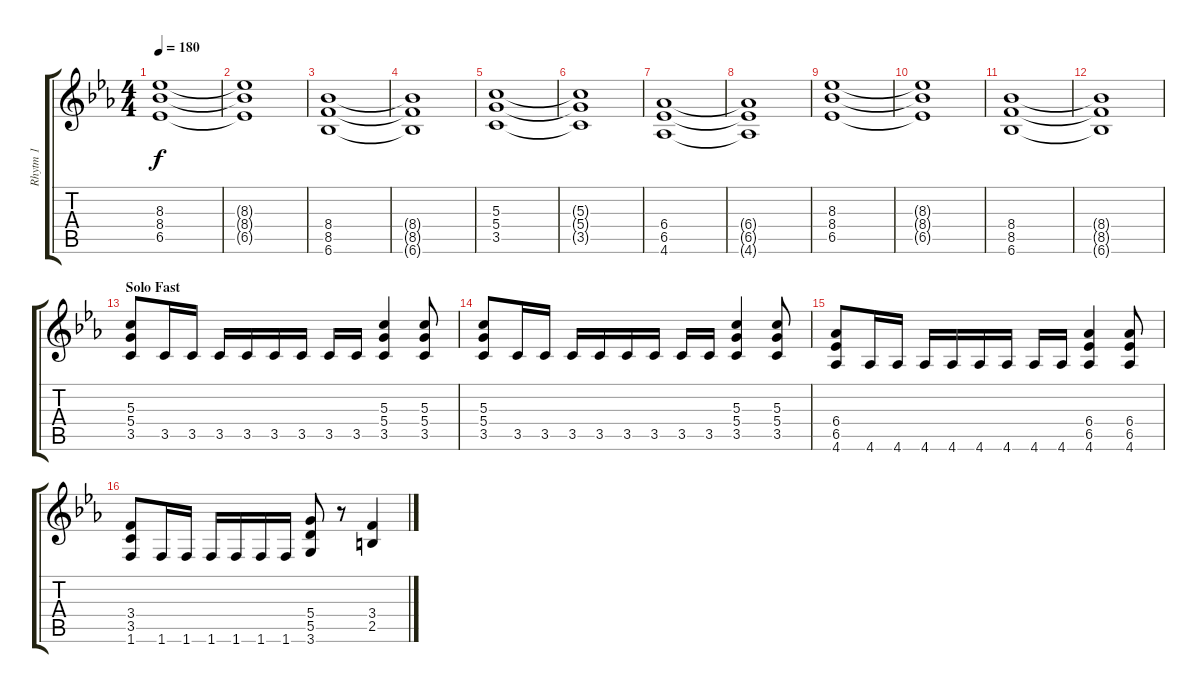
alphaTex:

\track ("Rhytm 1" "Rhytm 1") {instrument overdrivenguitar}
\staff {score tabs}
\tuning (E4 B3 G3 D3 A2 E2) {hide}
\ts (4 4)
\tempo 180
\clef g2
\ks eb
(8.3 8.4 6.5).1{dy f} |
(8.3{t} 8.4{t} 6.5{t}).1 |
(8.4 8.5 6.6).1 |
(8.4{t} 8.5{t} 6.6{t}).1 |
(5.3 5.4 3.5).1 |
(5.3{t} 5.4{t} 3.5{t}).1 |
(6.4 6.5 4.6).1 |
(6.4{t} 6.5{t} 4.6{t}).1 |
(8.3 8.4 6.5).1 |
(8.3{t} 8.4{t} 6.5{t}).1 |
(8.4 8.5 6.6).1 |
(8.4{t} 8.5{t} 6.6{t}).1 |
\section ("" "Solo Fast")
(5.3 5.4 3.5).8 3.5.16 3.5.16 3.5.16 3.5.16 3.5.16 3.5.16 3.5.16 3.5.16 (5.3 5.4 3.5).4 (5.3 5.4 3.5).8 |
(5.3 5.4 3.5).8 3.5.16 3.5.16 3.5.16 3.5.16 3.5.16 3.5.16 3.5.16 3.5.16 (5.3 5.4 3.5).4 (5.3 5.4 3.5).8 |
(6.4 6.5 4.6).8 4.6.16 4.6.16 4.6.16 4.6.16 4.6.16 4.6.16 4.6.16 4.6.16 (6.4 6.5 4.6).4 (6.4 6.5 4.6).8 |
(3.4 3.5 1.6).8 1.6.16 1.6.16 1.6.16 1.6.16 1.6.16 1.6.16 (5.4 5.5 3.6).8 r.8 (3.4 2.5).4
